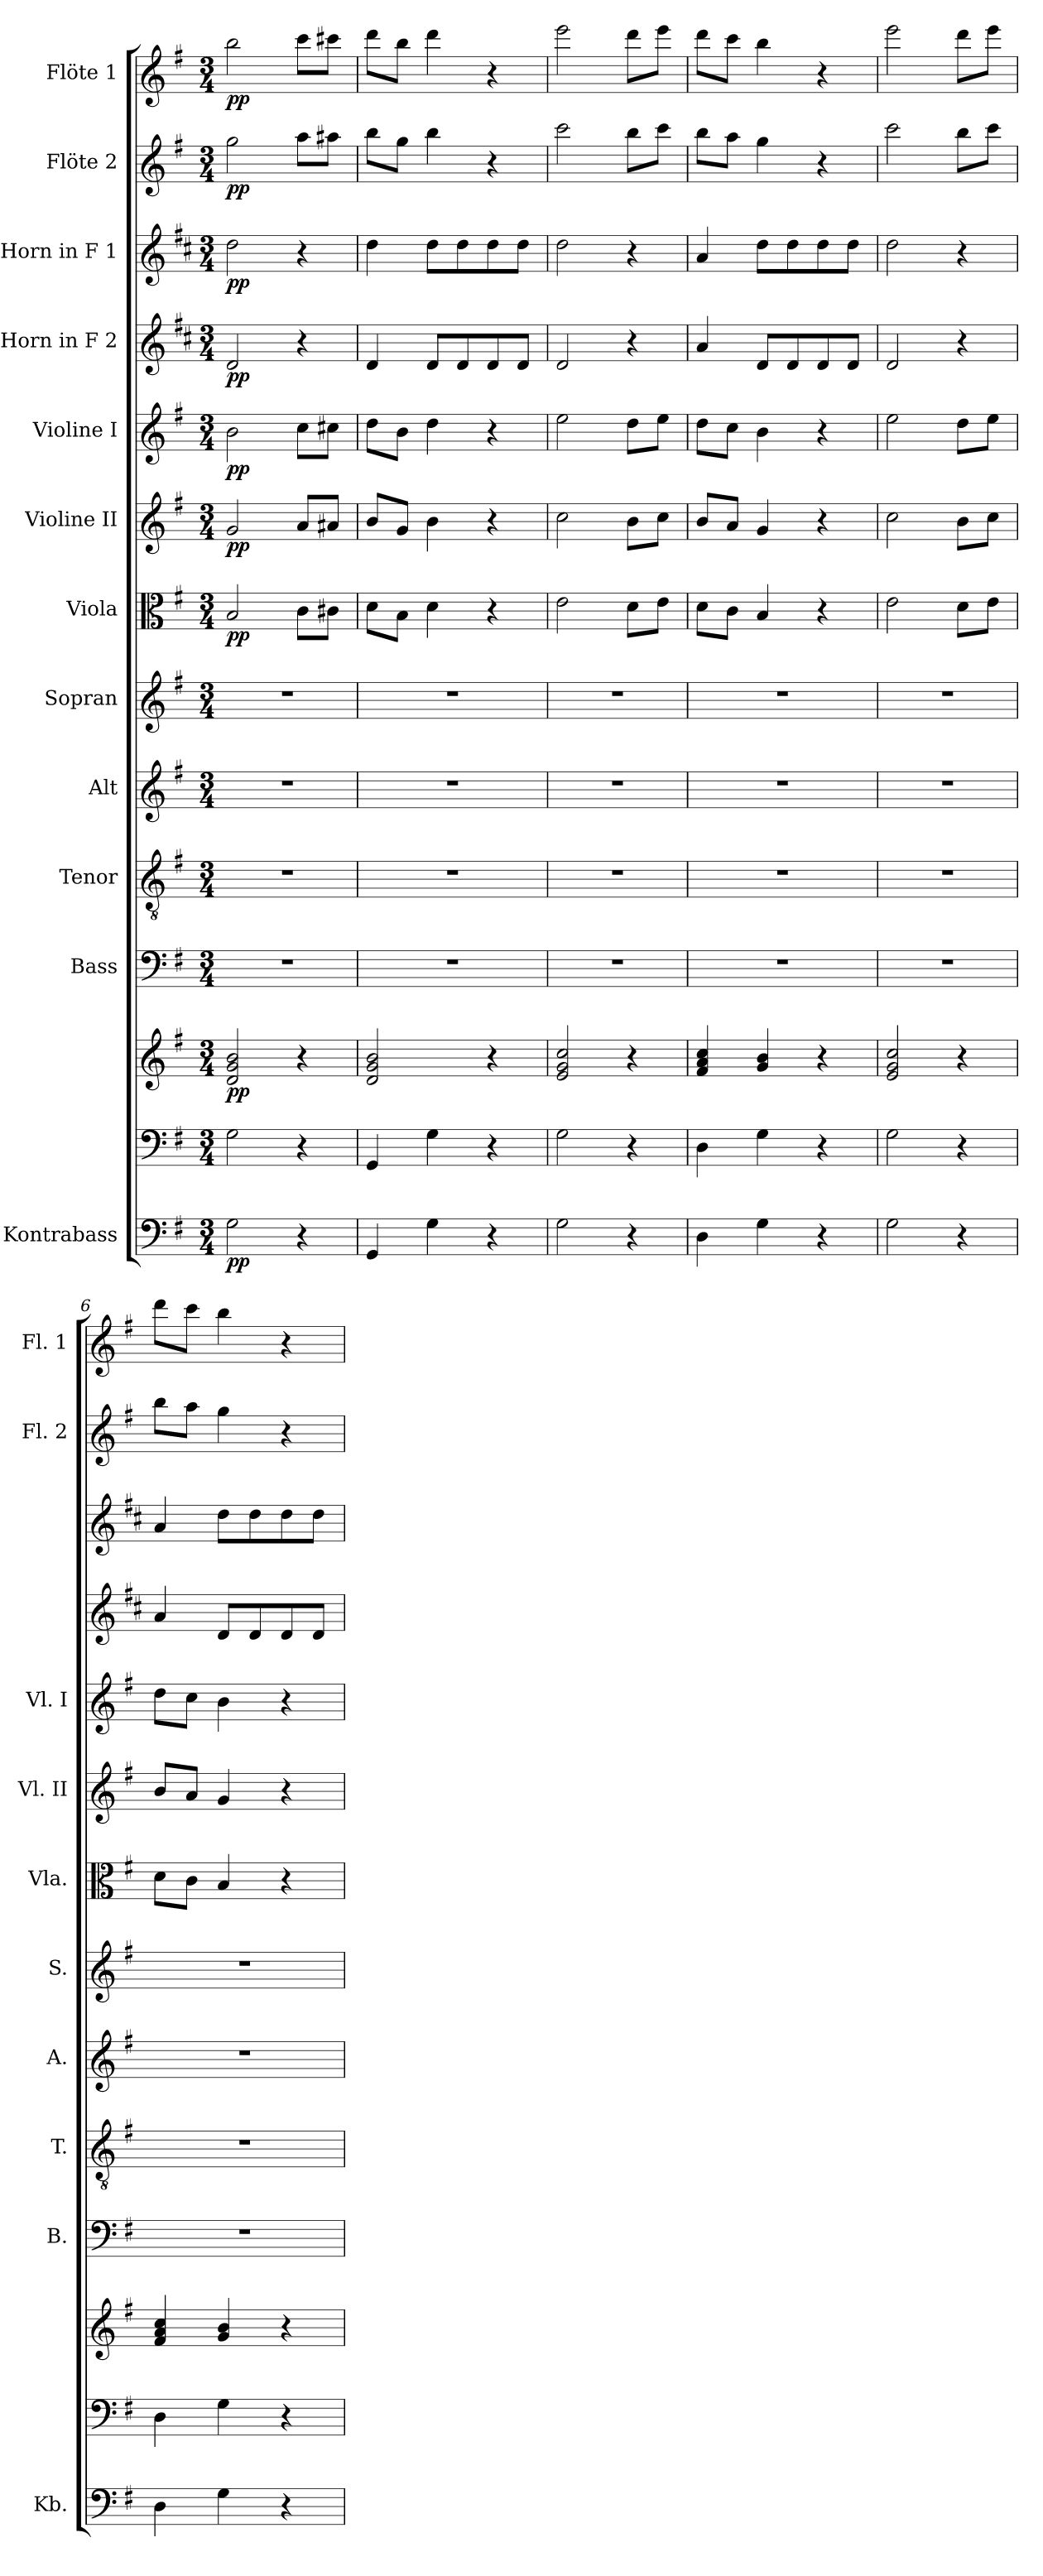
**kern	**dynam	**kern	**kern	**dynam	**kern	**kern	**kern	**kern	**kern	**dynam	**kern	**dynam	**kern	**dynam	**kern	**dynam	**kern	**dynam	**kern	**dynam	**kern	**dynam
*part13	*part13	*part12	*part12	*part12	*part11	*part10	*part9	*part8	*part7	*part7	*part6	*part6	*part5	*part5	*part4	*part4	*part3	*part3	*part2	*part2	*part1	*part1
*staff14	*staff14	*staff13	*staff12	*staff12/13	*staff11	*staff10	*staff9	*staff8	*staff7	*staff7	*staff6	*staff6	*staff5	*staff5	*staff4	*staff4	*staff3	*staff3	*staff2	*staff2	*staff1	*staff1
*I"Kontrabass	*	*	*	*	*I"Bass	*I"Tenor	*I"Alt	*I"Sopran	*I"Viola	*	*I"Violine II	*	*I"Violine I	*	*I"Horn in F 2	*	*I"Horn in F 1	*	*I"Flöte 2	*	*I"Flöte 1	*
*I'Kb.	*	*	*	*	*I'B.	*I'T.	*I'A.	*I'S.	*I'Vla.	*	*I'Vl. II	*	*I'Vl. I	*	*	*	*	*	*I'Fl. 2	*	*I'Fl. 1	*
*clefF4	*	*clefF4	*clefG2	*	*clefF4	*clefGv2	*clefG2	*clefG2	*clefC3	*	*clefG2	*	*clefG2	*	*clefG2	*	*clefG2	*	*clefG2	*	*clefG2	*
*ITrd7c12	*	*	*	*	*	*	*	*	*	*	*	*	*	*	*ITrd4c7	*	*ITrd4c7	*	*	*	*	*
*k[f#]	*	*k[f#]	*k[f#]	*	*k[f#]	*k[f#]	*k[f#]	*k[f#]	*k[f#]	*	*k[f#]	*	*k[f#]	*	*k[f#]	*	*k[f#]	*	*k[f#]	*	*k[f#]	*
*G:	*	*G:	*G:	*	*G:	*G:	*G:	*G:	*G:	*	*G:	*	*G:	*	*G:	*	*G:	*	*G:	*	*G:	*
*M3/4	*	*M3/4	*M3/4	*	*M3/4	*M3/4	*M3/4	*M3/4	*M3/4	*	*M3/4	*	*M3/4	*	*M3/4	*	*M3/4	*	*M3/4	*	*M3/4	*
=1	=1	=1	=1	=1	=1	=1	=1	=1	=1	=1	=1	=1	=1	=1	=1	=1	=1	=1	=1	=1	=1	=1
!	!LO:DY:b	!	!	!LO:DY:b	!	!	!	!	!	!LO:DY:b	!	!LO:DY:b	!	!LO:DY:b	!	!LO:DY:b	!	!LO:DY:b	!	!LO:DY:b	!	!LO:DY:b
2GG\	pp	2G\	2d/ 2g/ 2b/	pp	2.r	2.r	2.r	2.r	2B/	pp	2g/	pp	2b\	pp	2G/	pp	2g\	pp	2gg\	pp	2bb\	pp
4r	.	4r	4r	.	.	.	.	.	8c\L	.	8a/L	.	8cc\L	.	4r	.	4r	.	8aa\L	.	8ccc\L	.
.	.	.	.	.	.	.	.	.	8c#X\J	.	8a#X/J	.	8cc#X\J	.	.	.	.	.	8aa#X\J	.	8ccc#X\J	.
=2	=2	=2	=2	=2	=2	=2	=2	=2	=2	=2	=2	=2	=2	=2	=2	=2	=2	=2	=2	=2	=2	=2
4GGG/	.	4GG/	2d/ 2g/ 2b/	.	2.r	2.r	2.r	2.r	8d\L	.	8b/L	.	8dd\L	.	4G/	.	4g\	.	8bb\L	.	8ddd\L	.
.	.	.	.	.	.	.	.	.	8B\J	.	8g/J	.	8b\J	.	.	.	.	.	8gg\J	.	8bb\J	.
4GG\	.	4G\	.	.	.	.	.	.	4d\	.	4b\	.	4dd\	.	8G/L	.	8g\L	.	4bb\	.	4ddd\	.
.	.	.	.	.	.	.	.	.	.	.	.	.	.	.	8G/	.	8g\	.	.	.	.	.
4r	.	4r	4r	.	.	.	.	.	4r	.	4r	.	4r	.	8G/	.	8g\	.	4r	.	4r	.
.	.	.	.	.	.	.	.	.	.	.	.	.	.	.	8G/J	.	8g\J	.	.	.	.	.
=3	=3	=3	=3	=3	=3	=3	=3	=3	=3	=3	=3	=3	=3	=3	=3	=3	=3	=3	=3	=3	=3	=3
2GG\	.	2G\	2e/ 2g/ 2cc/	.	2.r	2.r	2.r	2.r	2e\	.	2cc\	.	2ee\	.	2G/	.	2g\	.	2ccc\	.	2eee\	.
4r	.	4r	4r	.	.	.	.	.	8d\L	.	8b\L	.	8dd\L	.	4r	.	4r	.	8bb\L	.	8ddd\L	.
.	.	.	.	.	.	.	.	.	8e\J	.	8cc\J	.	8ee\J	.	.	.	.	.	8ccc\J	.	8eee\J	.
=4	=4	=4	=4	=4	=4	=4	=4	=4	=4	=4	=4	=4	=4	=4	=4	=4	=4	=4	=4	=4	=4	=4
4DD\	.	4D\	4f#/ 4a/ 4cc/	.	2.r	2.r	2.r	2.r	8d\L	.	8b/L	.	8dd\L	.	4d/	.	4d/	.	8bb\L	.	8ddd\L	.
.	.	.	.	.	.	.	.	.	8c\J	.	8a/J	.	8cc\J	.	.	.	.	.	8aa\J	.	8ccc\J	.
4GG\	.	4G\	4g/ 4b/	.	.	.	.	.	4B/	.	4g/	.	4b\	.	8G/L	.	8g\L	.	4gg\	.	4bb\	.
.	.	.	.	.	.	.	.	.	.	.	.	.	.	.	8G/	.	8g\	.	.	.	.	.
4r	.	4r	4r	.	.	.	.	.	4r	.	4r	.	4r	.	8G/	.	8g\	.	4r	.	4r	.
.	.	.	.	.	.	.	.	.	.	.	.	.	.	.	8G/J	.	8g\J	.	.	.	.	.
=5	=5	=5	=5	=5	=5	=5	=5	=5	=5	=5	=5	=5	=5	=5	=5	=5	=5	=5	=5	=5	=5	=5
2GG\	.	2G\	2e/ 2g/ 2cc/	.	2.r	2.r	2.r	2.r	2e\	.	2cc\	.	2ee\	.	2G/	.	2g\	.	2ccc\	.	2eee\	.
4r	.	4r	4r	.	.	.	.	.	8d\L	.	8b\L	.	8dd\L	.	4r	.	4r	.	8bb\L	.	8ddd\L	.
.	.	.	.	.	.	.	.	.	8e\J	.	8cc\J	.	8ee\J	.	.	.	.	.	8ccc\J	.	8eee\J	.
=6	=6	=6	=6	=6	=6	=6	=6	=6	=6	=6	=6	=6	=6	=6	=6	=6	=6	=6	=6	=6	=6	=6
4DD\	.	4D\	4f#/ 4a/ 4cc/	.	2.r	2.r	2.r	2.r	8d\L	.	8b/L	.	8dd\L	.	4d/	.	4d/	.	8bb\L	.	8ddd\L	.
.	.	.	.	.	.	.	.	.	8c\J	.	8a/J	.	8cc\J	.	.	.	.	.	8aa\J	.	8ccc\J	.
4GG\	.	4G\	4g/ 4b/	.	.	.	.	.	4B/	.	4g/	.	4b\	.	8G/L	.	8g\L	.	4gg\	.	4bb\	.
.	.	.	.	.	.	.	.	.	.	.	.	.	.	.	8G/	.	8g\	.	.	.	.	.
4r	.	4r	4r	.	.	.	.	.	4r	.	4r	.	4r	.	8G/	.	8g\	.	4r	.	4r	.
.	.	.	.	.	.	.	.	.	.	.	.	.	.	.	8G/J	.	8g\J	.	.	.	.	.
=	=	=	=	=	=	=	=	=	=	=	=	=	=	=	=	=	=	=	=	=	=	=
*-	*-	*-	*-	*-	*-	*-	*-	*-	*-	*-	*-	*-	*-	*-	*-	*-	*-	*-	*-	*-	*-	*-
